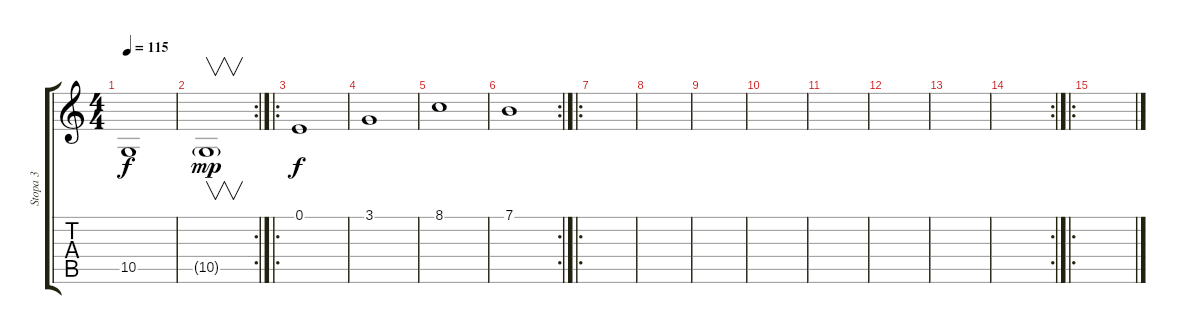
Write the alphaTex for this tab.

\track ("Stopa 3" "Stopa 3") {instrument pad6metallic}
\staff {score tabs}
\tuning (E4 B3 G3 D3 A2 E2) {hide}
\ts (4 4)
\tempo 115
\clef g2
\ks c
10.5.1{dy f} |
\rc 2
10.5{g}.1{v dy mp} |
\ro
0.1.1{dy f instrument stringensemble2} |
3.1.1 |
8.1.1 |
\rc 2
7.1.1 |
\ro
|
|
|
|
|
|
|
\rc 2
|
\ro
